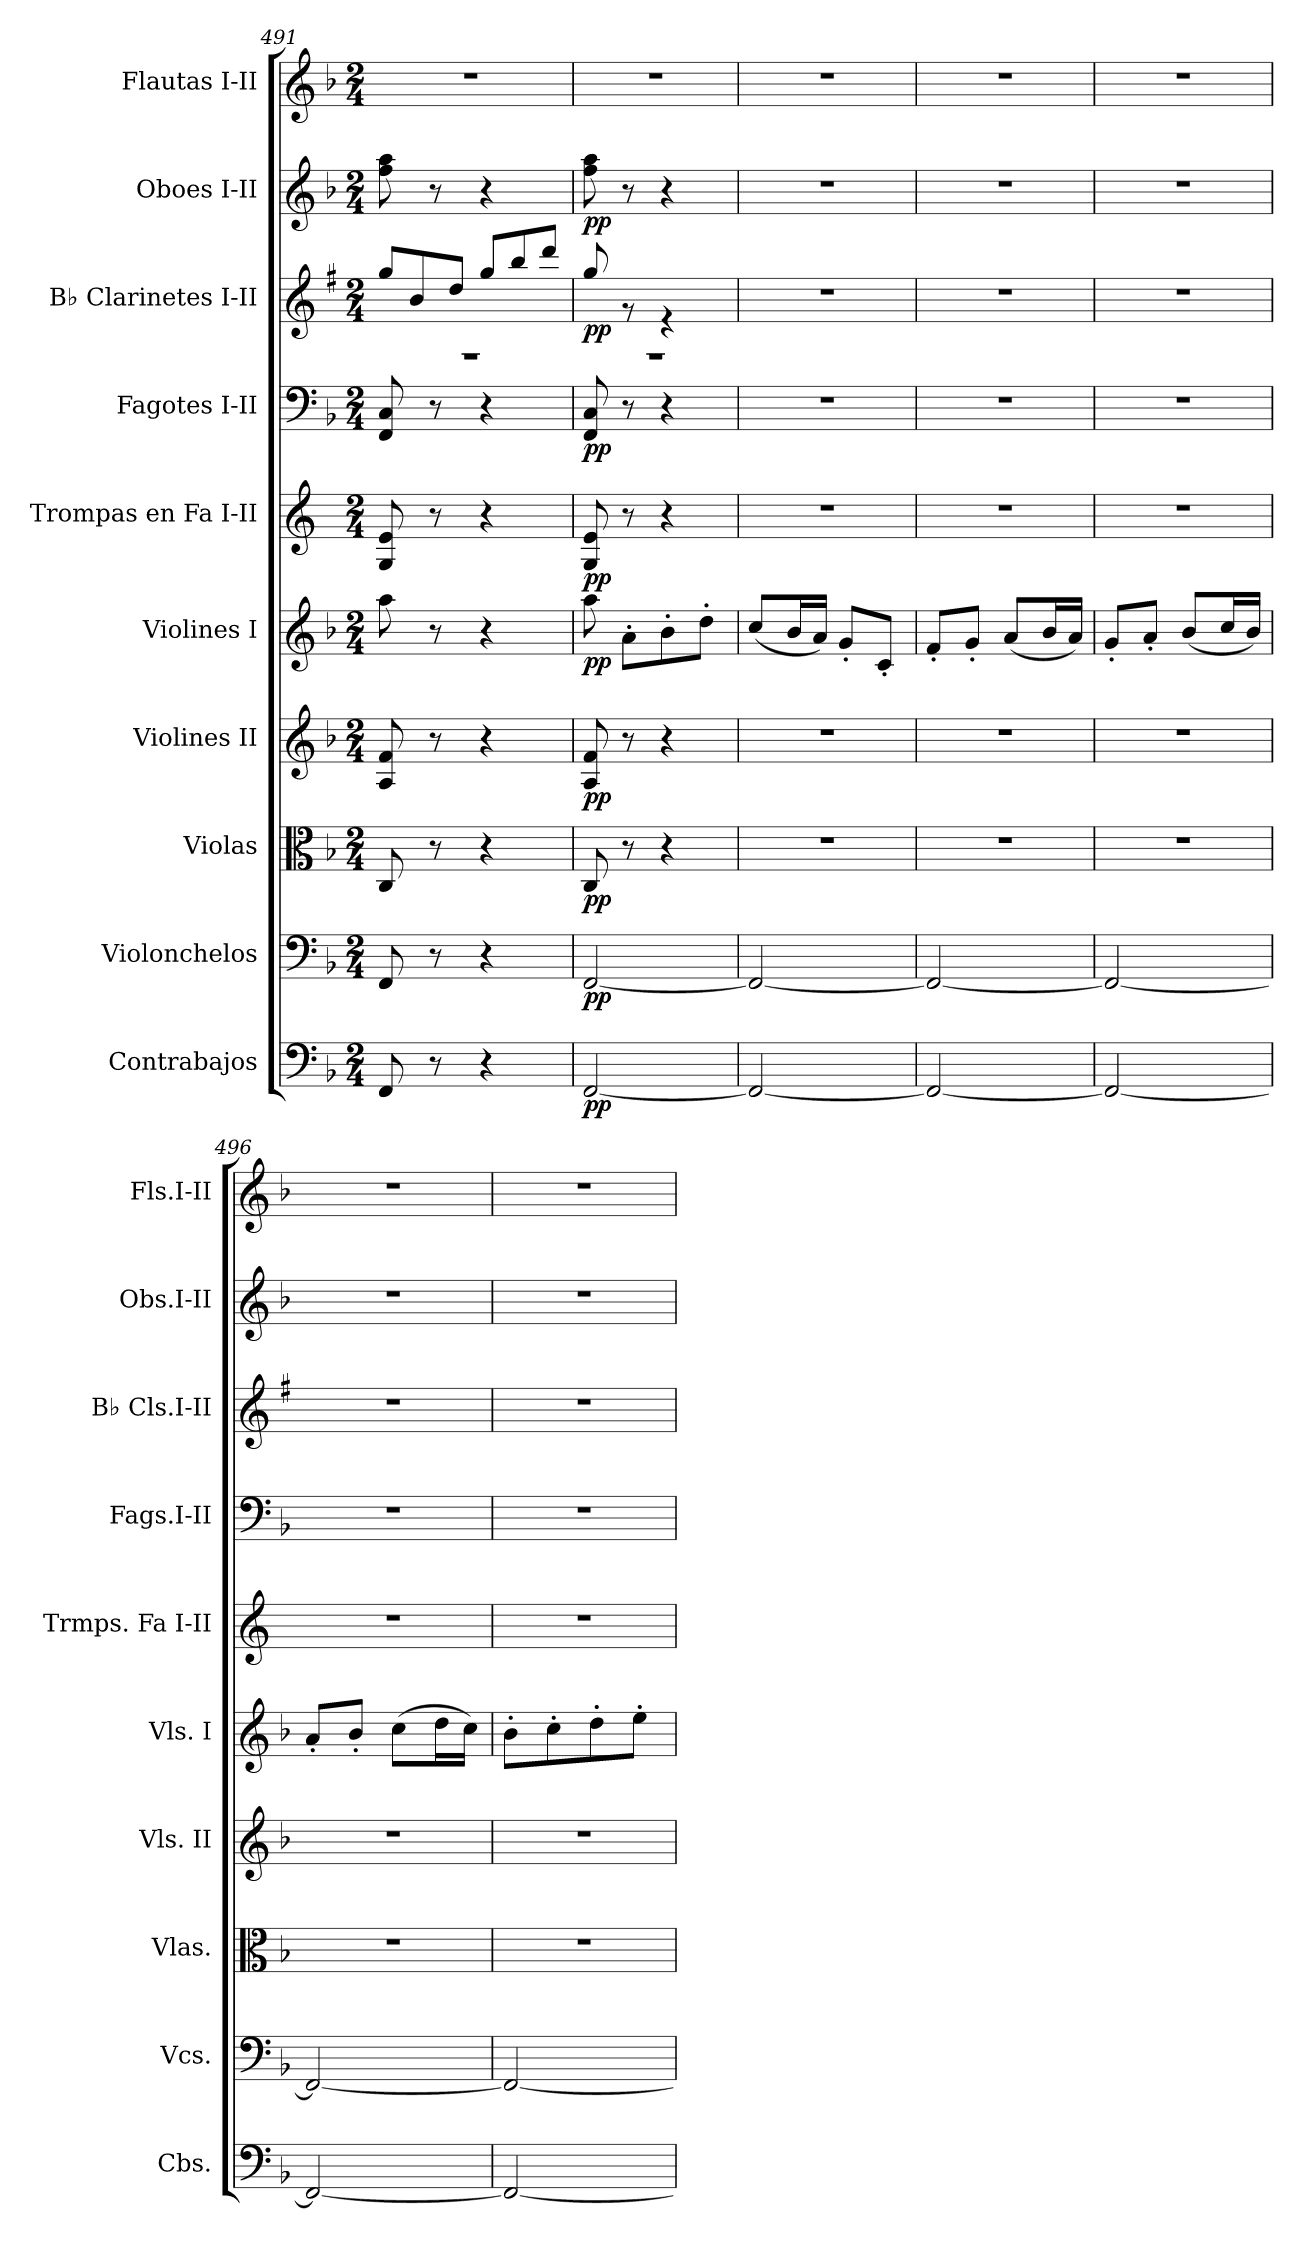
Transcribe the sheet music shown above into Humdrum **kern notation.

**kern	**dynam	**kern	**dynam	**kern	**dynam	**kern	**dynam	**kern	**dynam	**kern	**dynam	**kern	**dynam	**kern	**dynam	**kern	**dynam	**kern
*part10	*part10	*part9	*part9	*part8	*part8	*part7	*part7	*part6	*part6	*part5	*part5	*part4	*part4	*part3	*part3	*part2	*part2	*part1
*staff10	*staff10	*staff9	*staff9	*staff8	*staff8	*staff7	*staff7	*staff6	*staff6	*staff5	*staff5	*staff4	*staff4	*staff3	*staff3	*staff2	*staff2	*staff1
*I"Contrabajos	*	*I"Violonchelos	*	*I"Violas	*	*I"Violines II	*	*I"Violines I	*	*I"Trompas en Fa I-II	*	*I"Fagotes I-II	*	*I"B♭ Clarinetes I-II	*	*I"Oboes I-II	*	*I"Flautas I-II
*I'Cbs.	*	*I'Vcs.	*	*I'Vlas.	*	*I'Vls. II	*	*I'Vls. I	*	*I'Trmps. Fa I-II	*	*I'Fags.I-II	*	*I'B♭ Cls.I-II	*	*I'Obs.I-II	*	*I'Fls.I-II
*clefF4	*	*clefF4	*	*clefC3	*	*clefG2	*	*clefG2	*	*clefG2	*	*clefF4	*	*clefG2	*	*clefG2	*	*clefG2
*ITrd7c12	*	*	*	*	*	*	*	*	*	*ITrd4c7	*	*	*	*ITrd1c2	*	*	*	*
*k[b-]	*	*k[b-]	*	*k[b-]	*	*k[b-]	*	*k[b-]	*	*k[b-]	*	*k[b-]	*	*k[b-]	*	*k[b-]	*	*k[b-]
*M2/4	*	*M2/4	*	*M2/4	*	*M2/4	*	*M2/4	*	*M2/4	*	*M2/4	*	*M2/4	*	*M2/4	*	*M2/4
=491	=491	=491	=491	=491	=491	=491	=491	=491	=491	=491	=491	=491	=491	=491	=491	=491	=491	=491
*	*	*	*	*	*	*	*	*	*	*	*	*	*	*^	*	*	*	*
*	*	*	*	*	*	*	*	*	*	*	*	*	*	*	*Xtuplet	*	*	*	*
8FFF/	.	8FF/	.	8C/	.	8A/ 8f/	.	8aa\	.	8C/ 8A/	.	8FF/ 8C/	.	2rF	12ff/L	.	8ff\ 8aa\	.	2r
.	.	.	.	.	.	.	.	.	.	.	.	.	.	.	12a/	.	.	.	.
8r	.	8r	.	8r	.	8r	.	8r	.	8r	.	8r	.	.	.	.	8r	.	.
.	.	.	.	.	.	.	.	.	.	.	.	.	.	.	12cc/J	.	.	.	.
4r	.	4r	.	4r	.	4r	.	4r	.	4r	.	4r	.	.	12ff/L	.	4r	.	.
.	.	.	.	.	.	.	.	.	.	.	.	.	.	.	12aa/	.	.	.	.
.	.	.	.	.	.	.	.	.	.	.	.	.	.	.	12ccc/J	.	.	.	.
=492	=492	=492	=492	=492	=492	=492	=492	=492	=492	=492	=492	=492	=492	=492	=492	=492	=492	=492	=492
!	!LO:DY:b	!	!LO:DY:b	!	!LO:DY:b	!	!LO:DY:b	!	!LO:DY:b	!	!LO:DY:b	!	!LO:DY:b	!	!	!LO:DY:b	!	!LO:DY:b	!
[2FFF/	pp	[2FF/	pp	8C/	pp	8A/ 8f/	pp	8aa\	pp	8C/ 8A/	pp	8FF/ 8C/	pp	2rF	8ff/	pp	8ff\ 8aa\	pp	2r
.	.	.	.	8r	.	8r	.	8a'\L	.	8r	.	8r	.	.	8r	.	8r	.	.
.	.	.	.	4r	.	4r	.	8b-'\	.	4r	.	4r	.	.	4r	.	4r	.	.
.	.	.	.	.	.	.	.	8dd'\J	.	.	.	.	.	.	.	.	.	.	.
*	*	*	*	*	*	*	*	*	*	*	*	*	*	*v	*v	*	*	*	*
=493	=493	=493	=493	=493	=493	=493	=493	=493	=493	=493	=493	=493	=493	=493	=493	=493	=493	=493
2FFF/_	.	2FF/_	.	2r	.	2r	.	(8cc/L	.	2r	.	2r	.	2r	.	2r	.	2r
.	.	.	.	.	.	.	.	16b-/L	.	.	.	.	.	.	.	.	.	.
.	.	.	.	.	.	.	.	16a/JJ)	.	.	.	.	.	.	.	.	.	.
.	.	.	.	.	.	.	.	8g'/L	.	.	.	.	.	.	.	.	.	.
.	.	.	.	.	.	.	.	8c'/J	.	.	.	.	.	.	.	.	.	.
!!LO:PB:g=z
=494	=494	=494	=494	=494	=494	=494	=494	=494	=494	=494	=494	=494	=494	=494	=494	=494	=494	=494
2FFF/_	.	2FF/_	.	2r	.	2r	.	8f'/L	.	2r	.	2r	.	2r	.	2r	.	2r
.	.	.	.	.	.	.	.	8g'/J	.	.	.	.	.	.	.	.	.	.
.	.	.	.	.	.	.	.	(8a/L	.	.	.	.	.	.	.	.	.	.
.	.	.	.	.	.	.	.	16b-/L	.	.	.	.	.	.	.	.	.	.
.	.	.	.	.	.	.	.	16a/JJ)	.	.	.	.	.	.	.	.	.	.
=495	=495	=495	=495	=495	=495	=495	=495	=495	=495	=495	=495	=495	=495	=495	=495	=495	=495	=495
2FFF/_	.	2FF/_	.	2r	.	2r	.	8g'/L	.	2r	.	2r	.	2r	.	2r	.	2r
.	.	.	.	.	.	.	.	8a'/J	.	.	.	.	.	.	.	.	.	.
.	.	.	.	.	.	.	.	(8b-/L	.	.	.	.	.	.	.	.	.	.
.	.	.	.	.	.	.	.	16cc/L	.	.	.	.	.	.	.	.	.	.
.	.	.	.	.	.	.	.	16b-/JJ)	.	.	.	.	.	.	.	.	.	.
=496	=496	=496	=496	=496	=496	=496	=496	=496	=496	=496	=496	=496	=496	=496	=496	=496	=496	=496
2FFF/_	.	2FF/_	.	2r	.	2r	.	8a'/L	.	2r	.	2r	.	2r	.	2r	.	2r
.	.	.	.	.	.	.	.	8b-'/J	.	.	.	.	.	.	.	.	.	.
.	.	.	.	.	.	.	.	(8cc\L	.	.	.	.	.	.	.	.	.	.
.	.	.	.	.	.	.	.	16dd\L	.	.	.	.	.	.	.	.	.	.
.	.	.	.	.	.	.	.	16cc\JJ)	.	.	.	.	.	.	.	.	.	.
=497	=497	=497	=497	=497	=497	=497	=497	=497	=497	=497	=497	=497	=497	=497	=497	=497	=497	=497
2FFF/_	.	2FF/_	.	2r	.	2r	.	8b-'\L	.	2r	.	2r	.	2r	.	2r	.	2r
.	.	.	.	.	.	.	.	8cc'\	.	.	.	.	.	.	.	.	.	.
.	.	.	.	.	.	.	.	8dd'\	.	.	.	.	.	.	.	.	.	.
.	.	.	.	.	.	.	.	8ee'\J	.	.	.	.	.	.	.	.	.	.
=	=	=	=	=	=	=	=	=	=	=	=	=	=	=	=	=	=	=
*-	*-	*-	*-	*-	*-	*-	*-	*-	*-	*-	*-	*-	*-	*-	*-	*-	*-	*-
